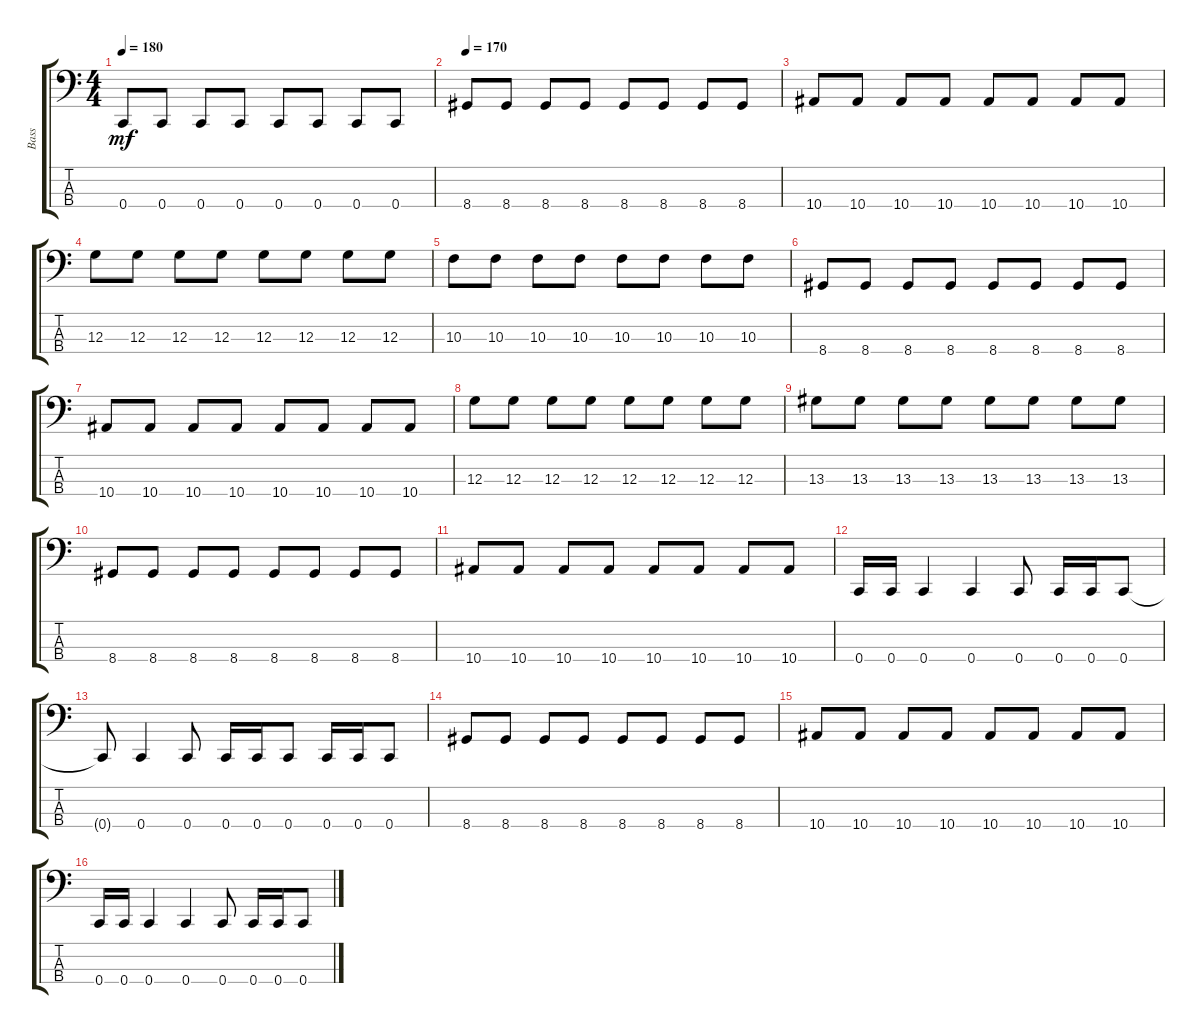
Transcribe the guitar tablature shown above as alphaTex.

\track ("Bass" "Bass") {instrument electricbasspick}
\staff {score tabs}
\tuning (F2 C2 G1 C1) {hide}
\ts (4 4)
\tempo 180
\clef f4
\ks c
0.4.8{dy mf} 0.4.8 0.4.8 0.4.8 0.4.8 0.4.8 0.4.8 0.4.8 |
\tempo 170
8.4.8 8.4.8 8.4.8 8.4.8 8.4.8 8.4.8 8.4.8 8.4.8 |
10.4.8 10.4.8 10.4.8 10.4.8 10.4.8 10.4.8 10.4.8 10.4.8 |
12.3.8 12.3.8 12.3.8 12.3.8 12.3.8 12.3.8 12.3.8 12.3.8 |
10.3.8 10.3.8 10.3.8 10.3.8 10.3.8 10.3.8 10.3.8 10.3.8 |
8.4.8 8.4.8 8.4.8 8.4.8 8.4.8 8.4.8 8.4.8 8.4.8 |
10.4.8 10.4.8 10.4.8 10.4.8 10.4.8 10.4.8 10.4.8 10.4.8 |
12.3.8 12.3.8 12.3.8 12.3.8 12.3.8 12.3.8 12.3.8 12.3.8 |
13.3.8 13.3.8 13.3.8 13.3.8 13.3.8 13.3.8 13.3.8 13.3.8 |
8.4.8 8.4.8 8.4.8 8.4.8 8.4.8 8.4.8 8.4.8 8.4.8 |
10.4.8 10.4.8 10.4.8 10.4.8 10.4.8 10.4.8 10.4.8 10.4.8 |
0.4.16 0.4.16 0.4.4 0.4.4 0.4.8 0.4.16 0.4.16 0.4.8 |
0.4{t}.8 0.4.4 0.4.8 0.4.16 0.4.16 0.4.8 0.4.16 0.4.16 0.4.8 |
8.4.8 8.4.8 8.4.8 8.4.8 8.4.8 8.4.8 8.4.8 8.4.8 |
10.4.8 10.4.8 10.4.8 10.4.8 10.4.8 10.4.8 10.4.8 10.4.8 |
0.4.16 0.4.16 0.4.4 0.4.4 0.4.8 0.4.16 0.4.16 0.4.8
